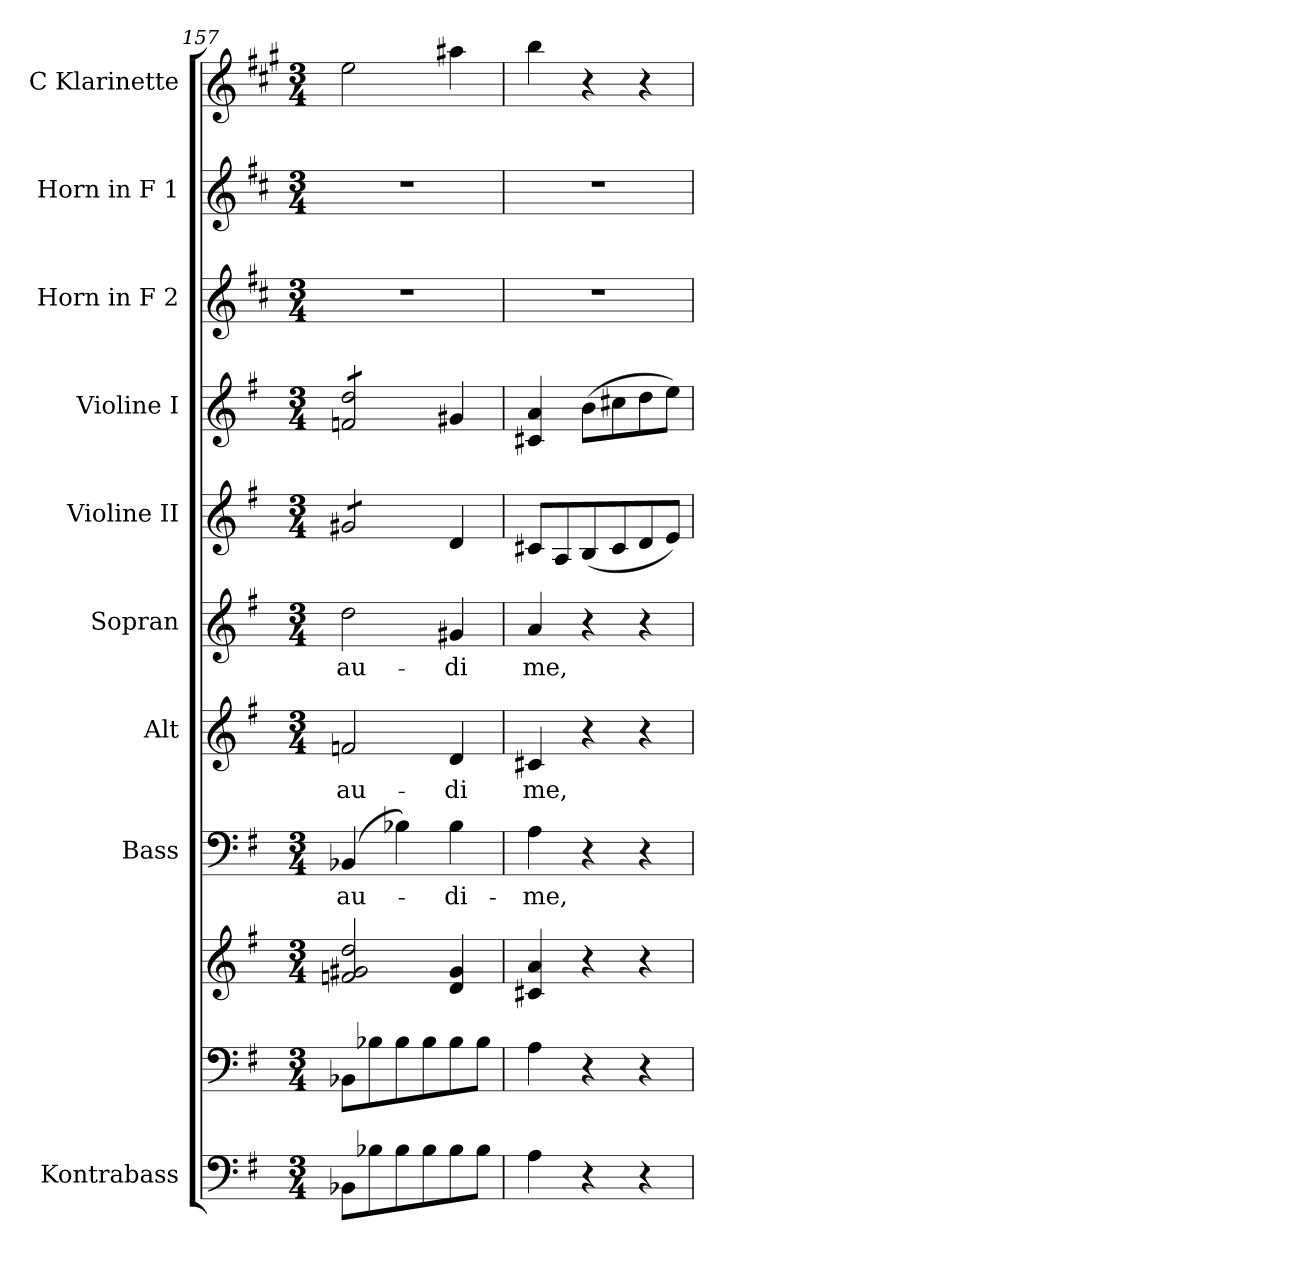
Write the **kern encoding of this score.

**kern	**kern	**kern	**kern	**text	**kern	**text	**kern	**text	**kern	**kern	**kern	**kern	**kern
*part10	*part9	*part9	*part8	*part8	*part7	*part7	*part6	*part6	*part5	*part4	*part3	*part2	*part1
*staff11	*staff10	*staff9	*staff8	*staff8	*staff7	*staff7	*staff6	*staff6	*staff5	*staff4	*staff3	*staff2	*staff1
*I"Kontrabass	*	*	*I"Bass	*	*I"Alt	*	*I"Sopran	*	*I"Violine II	*I"Violine I	*I"Horn in F 2	*I"Horn in F 1	*I"C Klarinette
*I'Kb.	*	*	*I'B.	*	*I'A.	*	*I'S.	*	*I'Vl. II	*I'Vl. I	*	*	*I'Kl.
*clefF4	*clefF4	*clefG2	*clefF4	*	*clefG2	*	*clefG2	*	*clefG2	*clefG2	*clefG2	*clefG2	*clefG2
*ITrd7c12	*	*	*	*	*	*	*	*	*	*	*ITrd4c7	*ITrd4c7	*ITrd1c2
*k[f#]	*k[f#]	*k[f#]	*k[f#]	*	*k[f#]	*	*k[f#]	*	*k[f#]	*k[f#]	*k[f#]	*k[f#]	*k[f#]
*G:	*G:	*G:	*G:	*	*G:	*	*G:	*	*G:	*G:	*G:	*G:	*G:
*M3/4	*M3/4	*M3/4	*M3/4	*	*M3/4	*	*M3/4	*	*M3/4	*M3/4	*M3/4	*M3/4	*M3/4
=157	=157	=157	=157	=157	=157	=157	=157	=157	=157	=157	=157	=157	=157
!	!	!	!	!LO:LY:b	!	!LO:LY:b	!	!LO:LY:b	!	!	!	!	!
*	*	*	*	*	*	*	*	*	*tremolo	*	*	*	*
*	*	*	*	*	*	*	*	*	*	*tremolo	*	*	*
8BBB-X\L	8BB-X\L	2fn/ 2g#X/ 2dd/	(4BB-X/	au-	2fn/	-au-	2dd\	-au-	8g#X/L	8fn/ 8dd/L	2.r	2.r	2dd\
8BB-X\	8B-X\	.	.	.	.	.	.	.	8g#X/	8fn/ 8dd/	.	.	.
8BB-\	8B-\	.	4B-X\)	.	.	.	.	.	8g#X/	8fn/ 8dd/	.	.	.
8BB-\	8B-\	.	.	.	.	.	.	.	8g#X/J	8fn/ 8dd/J	.	.	.
*	*	*	*	*	*	*	*	*	*	*Xtremolo	*	*	*
*	*	*	*	*	*	*	*	*	*Xtremolo	*	*	*	*
!	!	!	!	!LO:LY:b	!	!LO:LY:b	!	!LO:LY:b	!	!	!	!	!
8BB-\	8B-\	4d/ 4g#/	4B-\	-di-	4d/	-di	4g#X/	-di	4d/	4g#X/	.	.	4gg#X\
8BB-\J	8B-\J	.	.	.	.	.	.	.	.	.	.	.	.
=158	=158	=158	=158	=158	=158	=158	=158	=158	=158	=158	=158	=158	=158
!	!	!	!	!LO:LY:b	!	!LO:LY:b	!	!LO:LY:b	!	!	!	!	!
4AA\	4A\	4c#X/ 4a/	4A\	-me,	4c#X/	me,	4a/	me,	8c#X/L	4c#X/ 4a/	2.r	2.r	4aa\
.	.	.	.	.	.	.	.	.	8A/	.	.	.	.
4r	4r	4r	4r	.	4r	.	4r	.	(<8B/	(>8b\L	.	.	4r
.	.	.	.	.	.	.	.	.	8c#/	8cc#X\	.	.	.
4r	4r	4r	4r	.	4r	.	4r	.	8d/	8dd\	.	.	4r
.	.	.	.	.	.	.	.	.	8e/J)	8ee\J)	.	.	.
=	=	=	=	=	=	=	=	=	=	=	=	=	=
*-	*-	*-	*-	*-	*-	*-	*-	*-	*-	*-	*-	*-	*-
